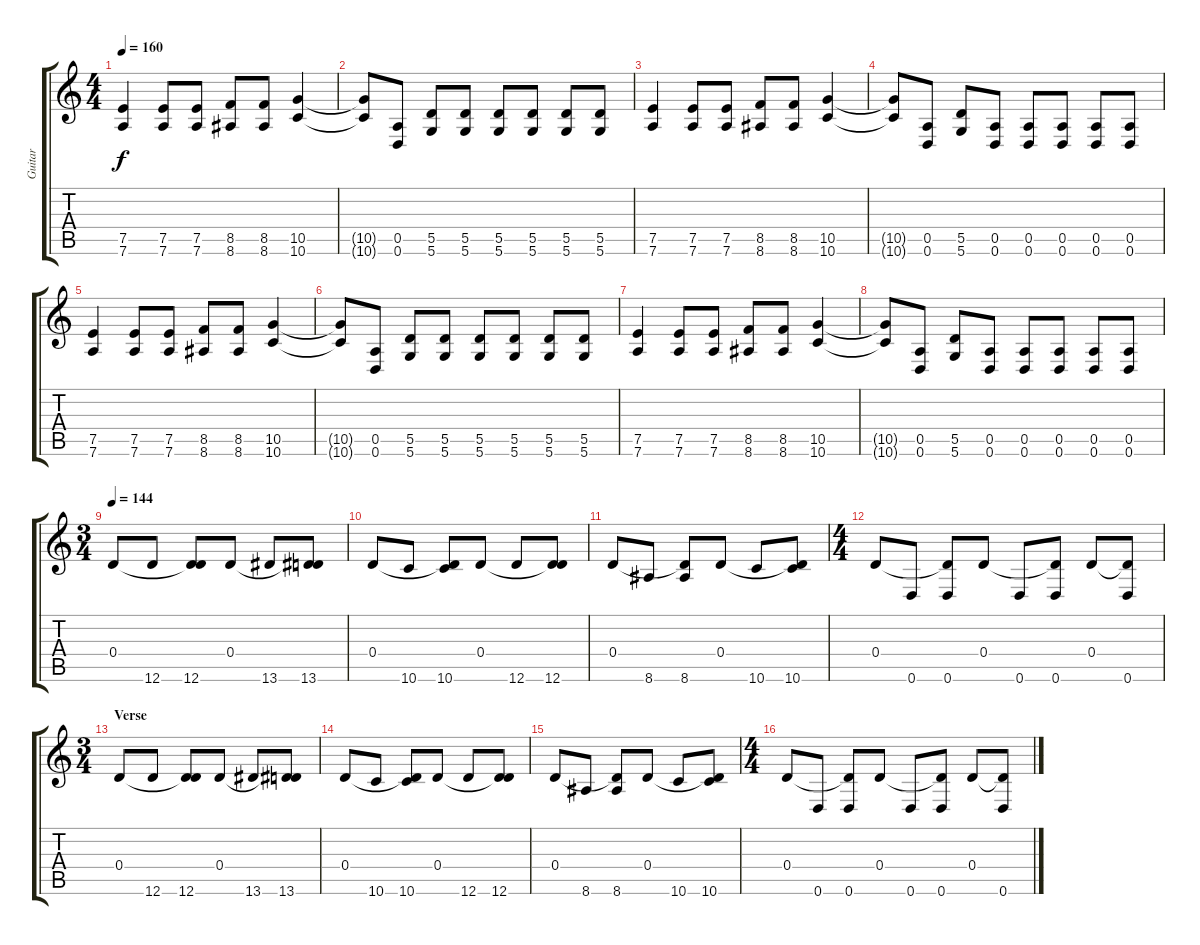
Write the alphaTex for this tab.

\track ("Guitar" "Guitar") {instrument acousticguitarnylon}
\staff {score tabs}
\tuning (E4 B3 G3 D3 A2 D2) {hide}
\ts (4 4)
\section ("" "")
\tempo 160
\clef g2
\ks c
(7.5 7.6).4{dy f instrument distortionguitar} (7.5 7.6).8 (7.5 7.6).8 (8.5 8.6).8 (8.5 8.6).8 (10.5 10.6).4 |
(10.5{t} 10.6{t}).8 (0.5 0.6).8 (5.5 5.6).8 (5.5 5.6).8 (5.5 5.6).8 (5.5 5.6).8 (5.5 5.6).8 (5.5 5.6).8 |
(7.5 7.6).4 (7.5 7.6).8 (7.5 7.6).8 (8.5 8.6).8 (8.5 8.6).8 (10.5 10.6).4 |
(10.5{t} 10.6{t}).8 (0.5 0.6).8 (5.5 5.6).8 (0.5 0.6).8 (0.5 0.6).8 (0.5 0.6).8 (0.5 0.6).8 (0.5 0.6).8 |
(7.5 7.6).4 (7.5 7.6).8 (7.5 7.6).8 (8.5 8.6).8 (8.5 8.6).8 (10.5 10.6).4 |
(10.5{t} 10.6{t}).8 (0.5 0.6).8 (5.5 5.6).8 (5.5 5.6).8 (5.5 5.6).8 (5.5 5.6).8 (5.5 5.6).8 (5.5 5.6).8 |
(7.5 7.6).4 (7.5 7.6).8 (7.5 7.6).8 (8.5 8.6).8 (8.5 8.6).8 (10.5 10.6).4 |
(10.5{t} 10.6{t}).8 (0.5 0.6).8 (5.5 5.6).8 (0.5 0.6).8 (0.5 0.6).8 (0.5 0.6).8 (0.5 0.6).8 (0.5 0.6).8 |
\ts (3 4)
\section ("" "")
\tempo 144
0.4.8{instrument acousticguitarnylon} 12.6.8 (0.4{t} 12.6).8 0.4.8 13.6.8 (0.4{t} 13.6).8 |
0.4.8 10.6.8 (0.4{t} 10.6).8 0.4.8 12.6.8 (0.4{t} 12.6).8 |
0.4.8 8.6.8 (0.4{t} 8.6).8 0.4.8 10.6.8 (0.4{t} 10.6).8 |
\ts (4 4)
0.4.8 0.6.8 (0.4{t} 0.6).8 0.4.8 0.6.8 (0.4{t} 0.6).8 0.4.8 (0.4{t} 0.6).8 |
\ts (3 4)
\section ("" "Verse")
0.4.8 12.6.8 (0.4{t} 12.6).8 0.4.8 13.6.8 (0.4{t} 13.6).8 |
0.4.8 10.6.8 (0.4{t} 10.6).8 0.4.8 12.6.8 (0.4{t} 12.6).8 |
0.4.8 8.6.8 (0.4{t} 8.6).8 0.4.8 10.6.8 (0.4{t} 10.6).8 |
\ts (4 4)
0.4.8 0.6.8 (0.4{t} 0.6).8 0.4.8 0.6.8 (0.4{t} 0.6).8 0.4.8 (0.4{t} 0.6).8
